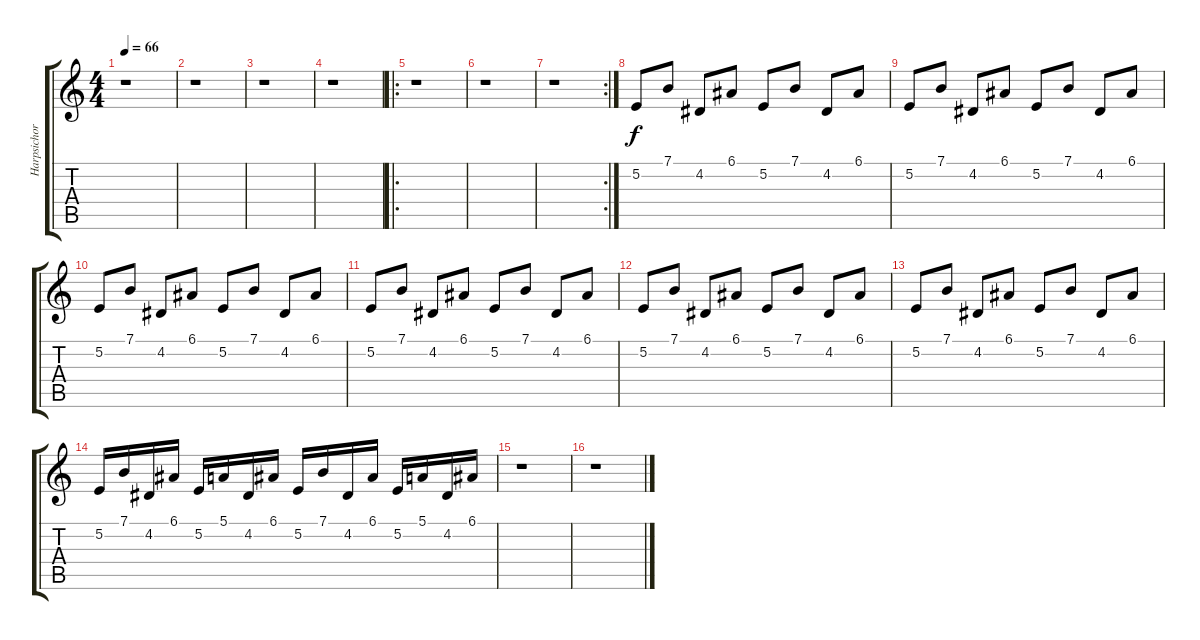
\track ("Harpsichord" "Harpsichor") {instrument harpsichord}
\staff {score tabs}
\tuning (E4 B3 G3 D3 A2 E2) {hide}
\ts (4 4)
\tempo 66
\clef g2
\ks c
r.1{dy f} |
r.1 |
r.1 |
r.1 |
\ro
r.1 |
r.1 |
\rc 2
r.1 |
5.2.8 7.1.8 4.2.8 6.1.8 5.2.8 7.1.8 4.2.8 6.1.8 |
5.2.8 7.1.8 4.2.8 6.1.8 5.2.8 7.1.8 4.2.8 6.1.8 |
5.2.8 7.1.8 4.2.8 6.1.8 5.2.8 7.1.8 4.2.8 6.1.8 |
5.2.8 7.1.8 4.2.8 6.1.8 5.2.8 7.1.8 4.2.8 6.1.8 |
5.2.8 7.1.8 4.2.8 6.1.8 5.2.8 7.1.8 4.2.8 6.1.8 |
5.2.8 7.1.8 4.2.8 6.1.8 5.2.8 7.1.8 4.2.8 6.1.8 |
5.2.16 7.1.16 4.2.16 6.1.16 5.2.16 5.1.16 4.2.16 6.1.16 5.2.16 7.1.16 4.2.16 6.1.16 5.2.16 5.1.16 4.2.16 6.1.16 |
r.1 |
r.1
